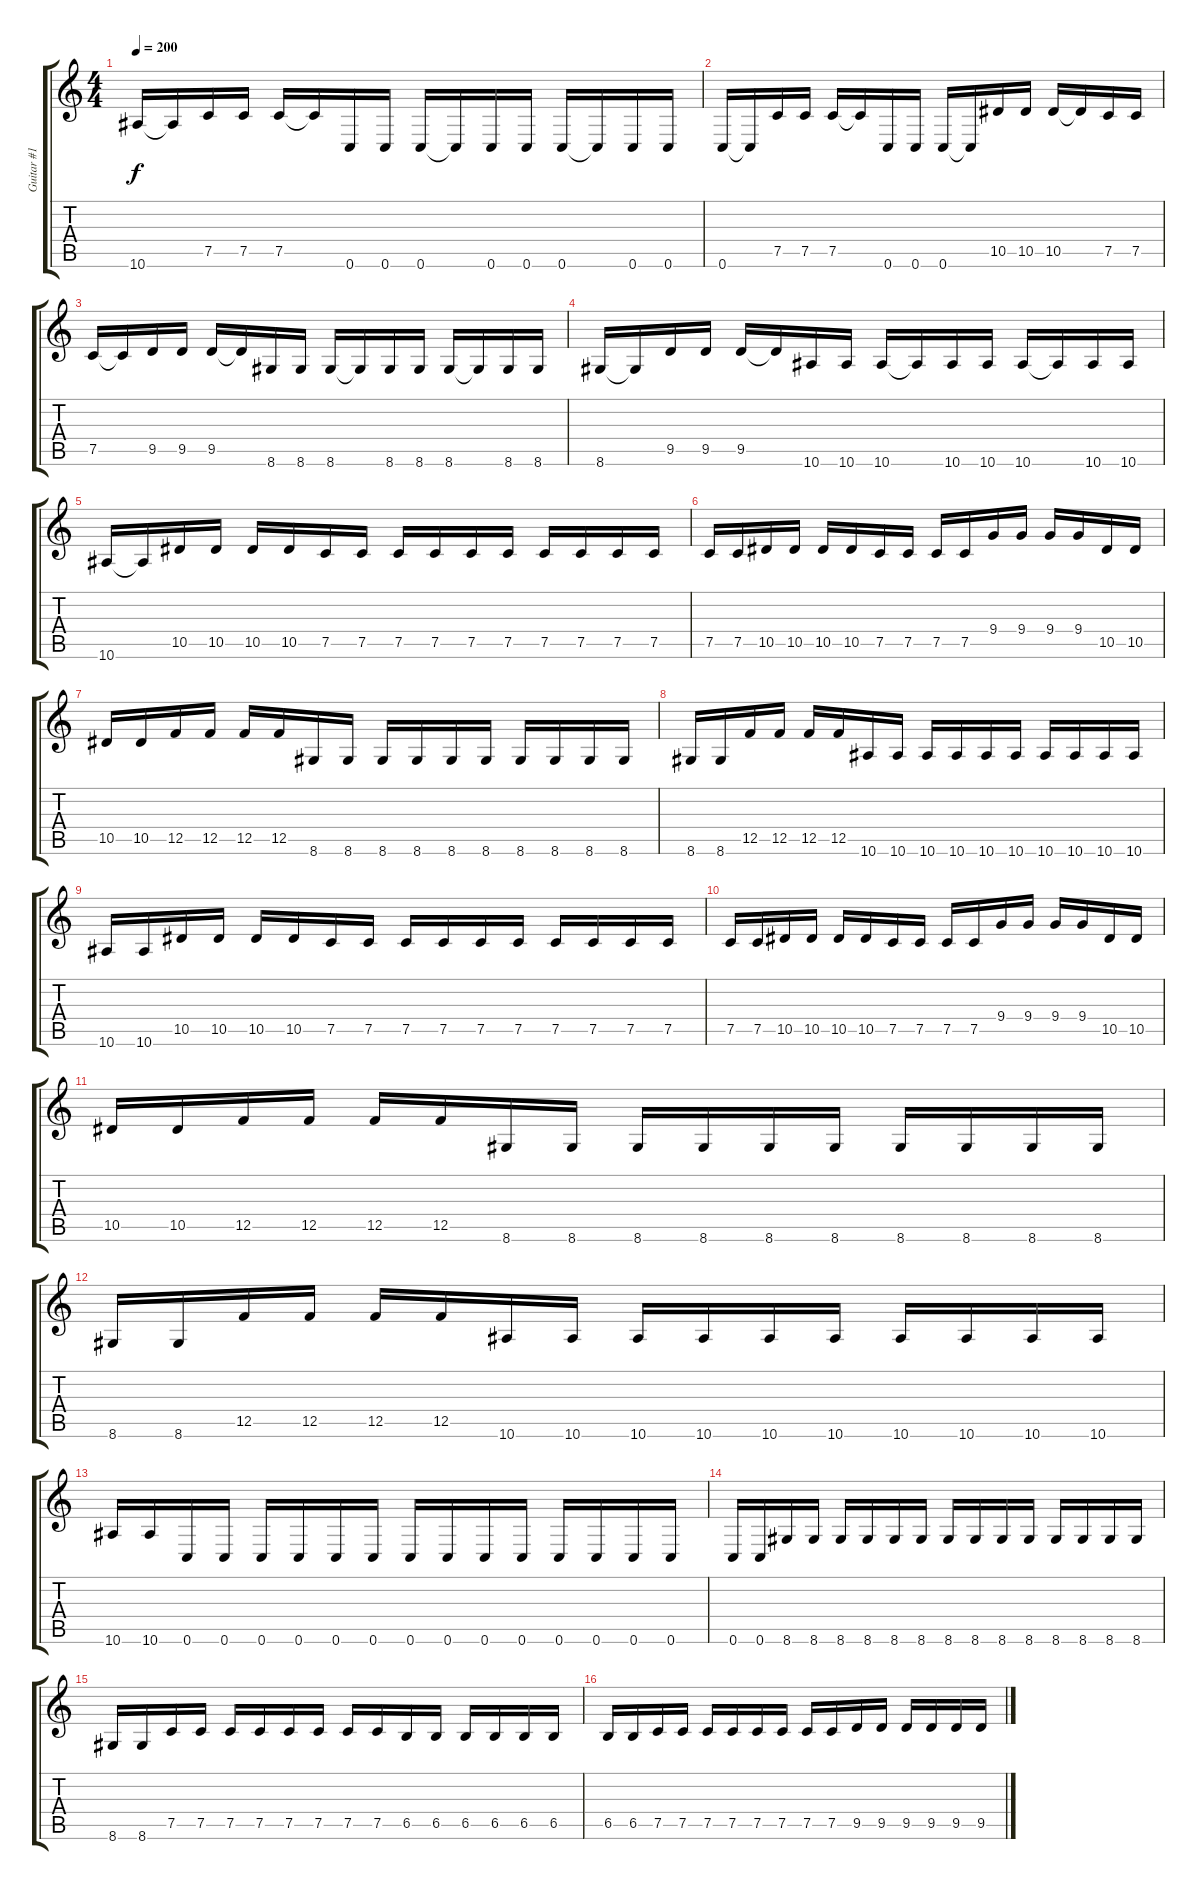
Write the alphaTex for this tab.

\track ("Guitar #1" "Guitar #1") {instrument distortionguitar}
\staff {score tabs}
\tuning (C4 G3 Eb3 Bb2 F2 C2) {hide}
\ts (4 4)
\tempo 200
\clef g2
\ks c
10.6.16{dy f} 10.6{t}.16 7.5.16 7.5.16 7.5.16 7.5{t}.16 0.6.16 0.6.16 0.6.16 0.6{t}.16 0.6.16 0.6.16 0.6.16 0.6{t}.16 0.6.16 0.6.16 |
0.6.16 0.6{t}.16 7.5.16 7.5.16 7.5.16 7.5{t}.16 0.6.16 0.6.16 0.6.16 0.6{t}.16 10.5.16 10.5.16 10.5.16 10.5{t}.16 7.5.16 7.5.16 |
7.5.16 7.5{t}.16 9.5.16 9.5.16 9.5.16 9.5{t}.16 8.6.16 8.6.16 8.6.16 8.6{t}.16 8.6.16 8.6.16 8.6.16 8.6{t}.16 8.6.16 8.6.16 |
8.6.16 8.6{t}.16 9.5.16 9.5.16 9.5.16 9.5{t}.16 10.6.16 10.6.16 10.6.16 10.6{t}.16 10.6.16 10.6.16 10.6.16 10.6{t}.16 10.6.16 10.6.16 |
10.6.16 10.6{t}.16 10.5.16 10.5.16 10.5.16 10.5.16 7.5.16 7.5.16 7.5.16 7.5.16 7.5.16 7.5.16 7.5.16 7.5.16 7.5.16 7.5.16 |
7.5.16 7.5.16 10.5.16 10.5.16 10.5.16 10.5.16 7.5.16 7.5.16 7.5.16 7.5.16 9.4.16 9.4.16 9.4.16 9.4.16 10.5.16 10.5.16 |
10.5.16 10.5.16 12.5.16 12.5.16 12.5.16 12.5.16 8.6.16 8.6.16 8.6.16 8.6.16 8.6.16 8.6.16 8.6.16 8.6.16 8.6.16 8.6.16 |
8.6.16 8.6.16 12.5.16 12.5.16 12.5.16 12.5.16 10.6.16 10.6.16 10.6.16 10.6.16 10.6.16 10.6.16 10.6.16 10.6.16 10.6.16 10.6.16 |
10.6.16 10.6.16 10.5.16 10.5.16 10.5.16 10.5.16 7.5.16 7.5.16 7.5.16 7.5.16 7.5.16 7.5.16 7.5.16 7.5.16 7.5.16 7.5.16 |
7.5.16 7.5.16 10.5.16 10.5.16 10.5.16 10.5.16 7.5.16 7.5.16 7.5.16 7.5.16 9.4.16 9.4.16 9.4.16 9.4.16 10.5.16 10.5.16 |
10.5.16 10.5.16 12.5.16 12.5.16 12.5.16 12.5.16 8.6.16 8.6.16 8.6.16 8.6.16 8.6.16 8.6.16 8.6.16 8.6.16 8.6.16 8.6.16 |
8.6.16 8.6.16 12.5.16 12.5.16 12.5.16 12.5.16 10.6.16 10.6.16 10.6.16 10.6.16 10.6.16 10.6.16 10.6.16 10.6.16 10.6.16 10.6.16 |
10.6.16 10.6.16 0.6.16 0.6.16 0.6.16 0.6.16 0.6.16 0.6.16 0.6.16 0.6.16 0.6.16 0.6.16 0.6.16 0.6.16 0.6.16 0.6.16 |
0.6.16 0.6.16 8.6.16 8.6.16 8.6.16 8.6.16 8.6.16 8.6.16 8.6.16 8.6.16 8.6.16 8.6.16 8.6.16 8.6.16 8.6.16 8.6.16 |
8.6.16 8.6.16 7.5.16 7.5.16 7.5.16 7.5.16 7.5.16 7.5.16 7.5.16 7.5.16 6.5.16 6.5.16 6.5.16 6.5.16 6.5.16 6.5.16 |
6.5.16 6.5.16 7.5.16 7.5.16 7.5.16 7.5.16 7.5.16 7.5.16 7.5.16 7.5.16 9.5.16 9.5.16 9.5.16 9.5.16 9.5.16 9.5.16
